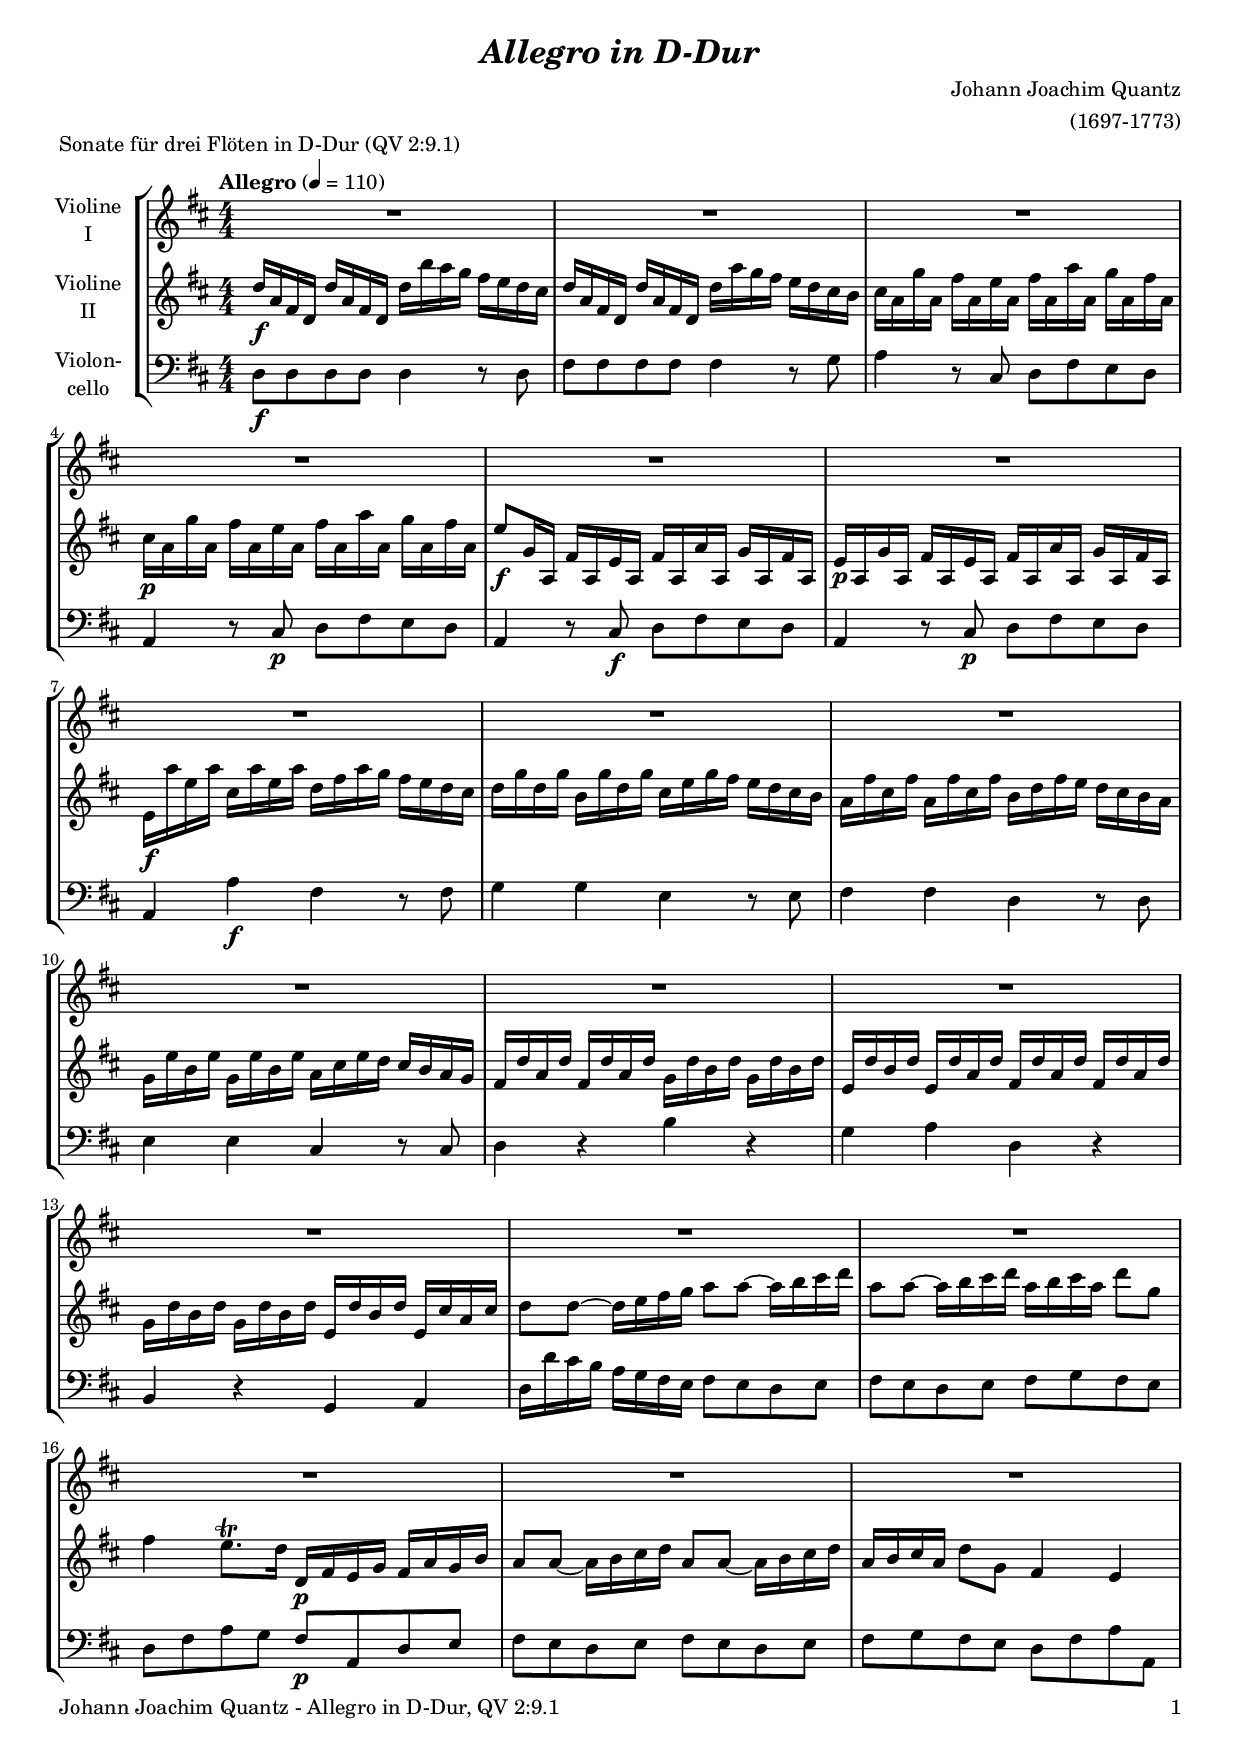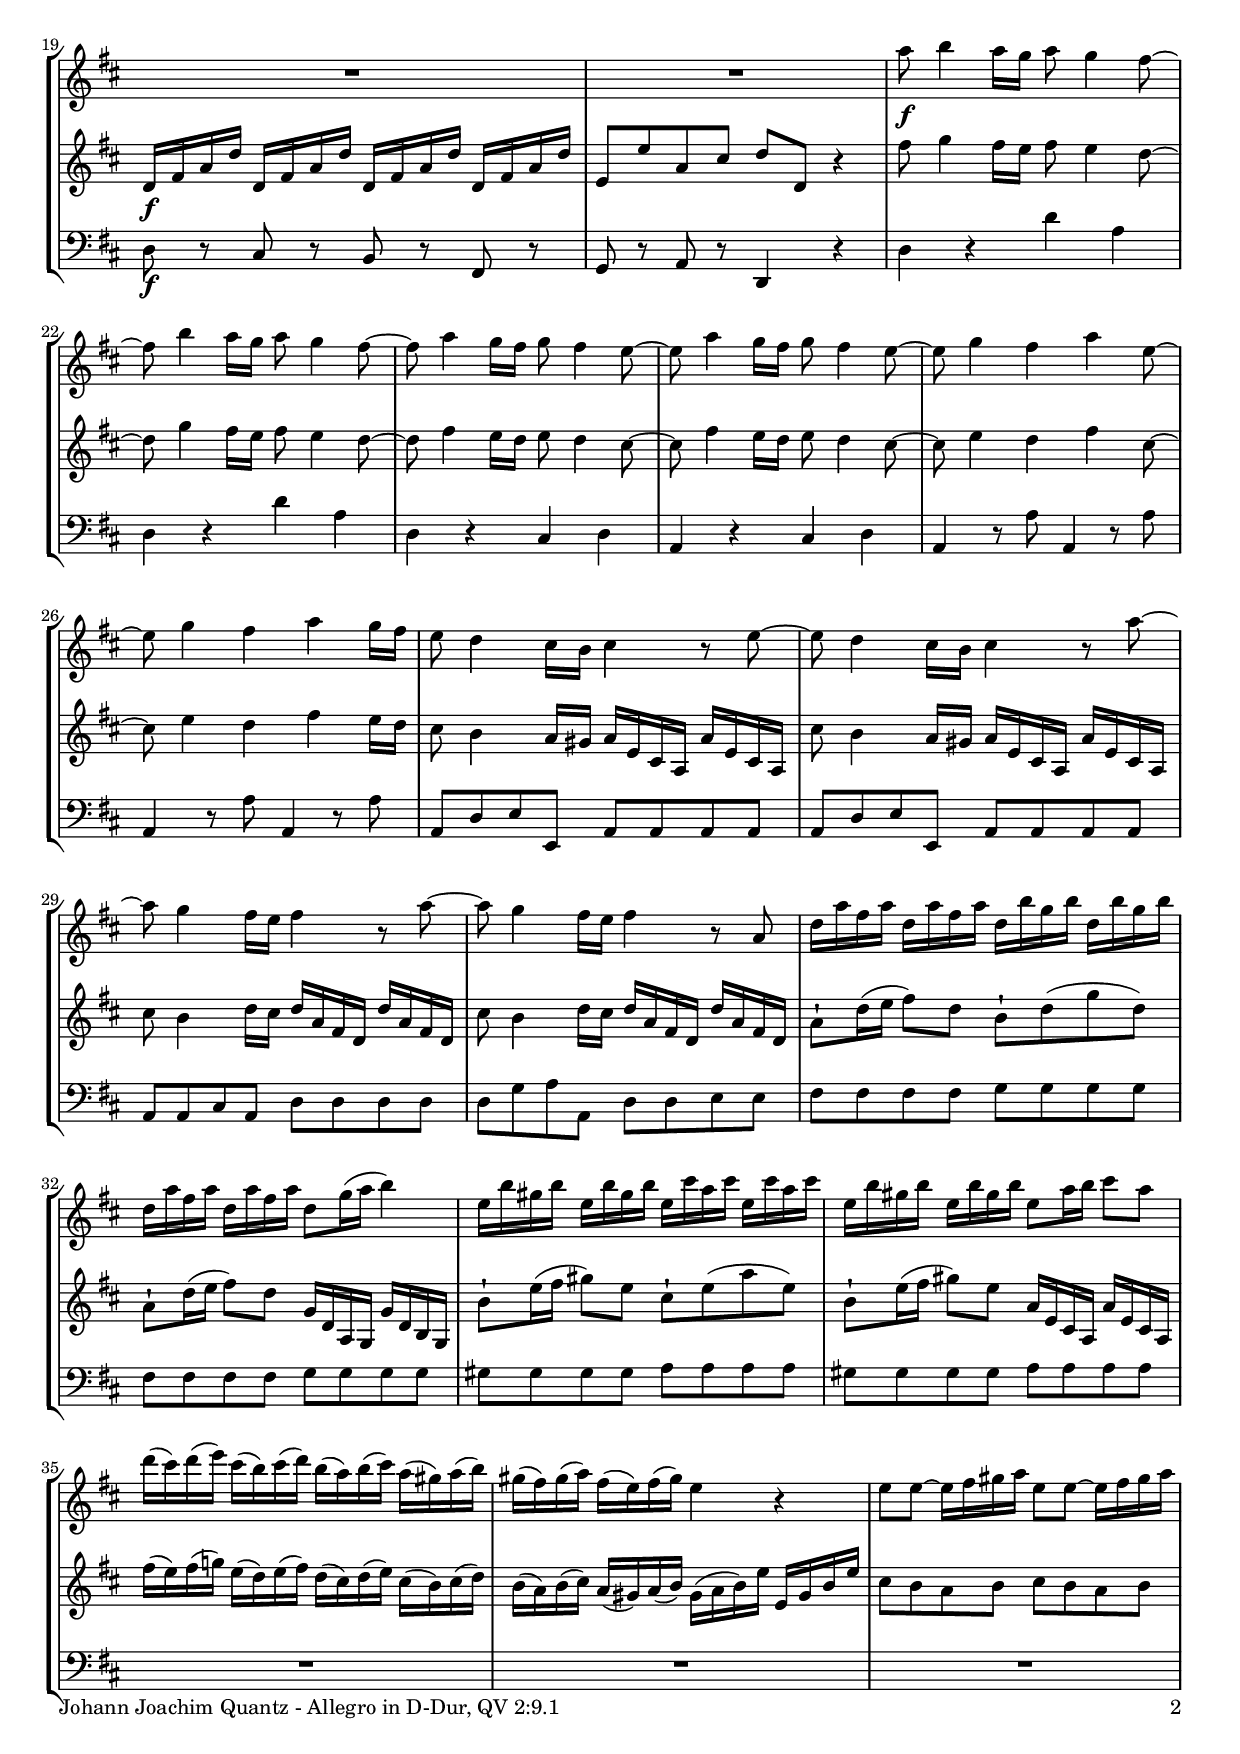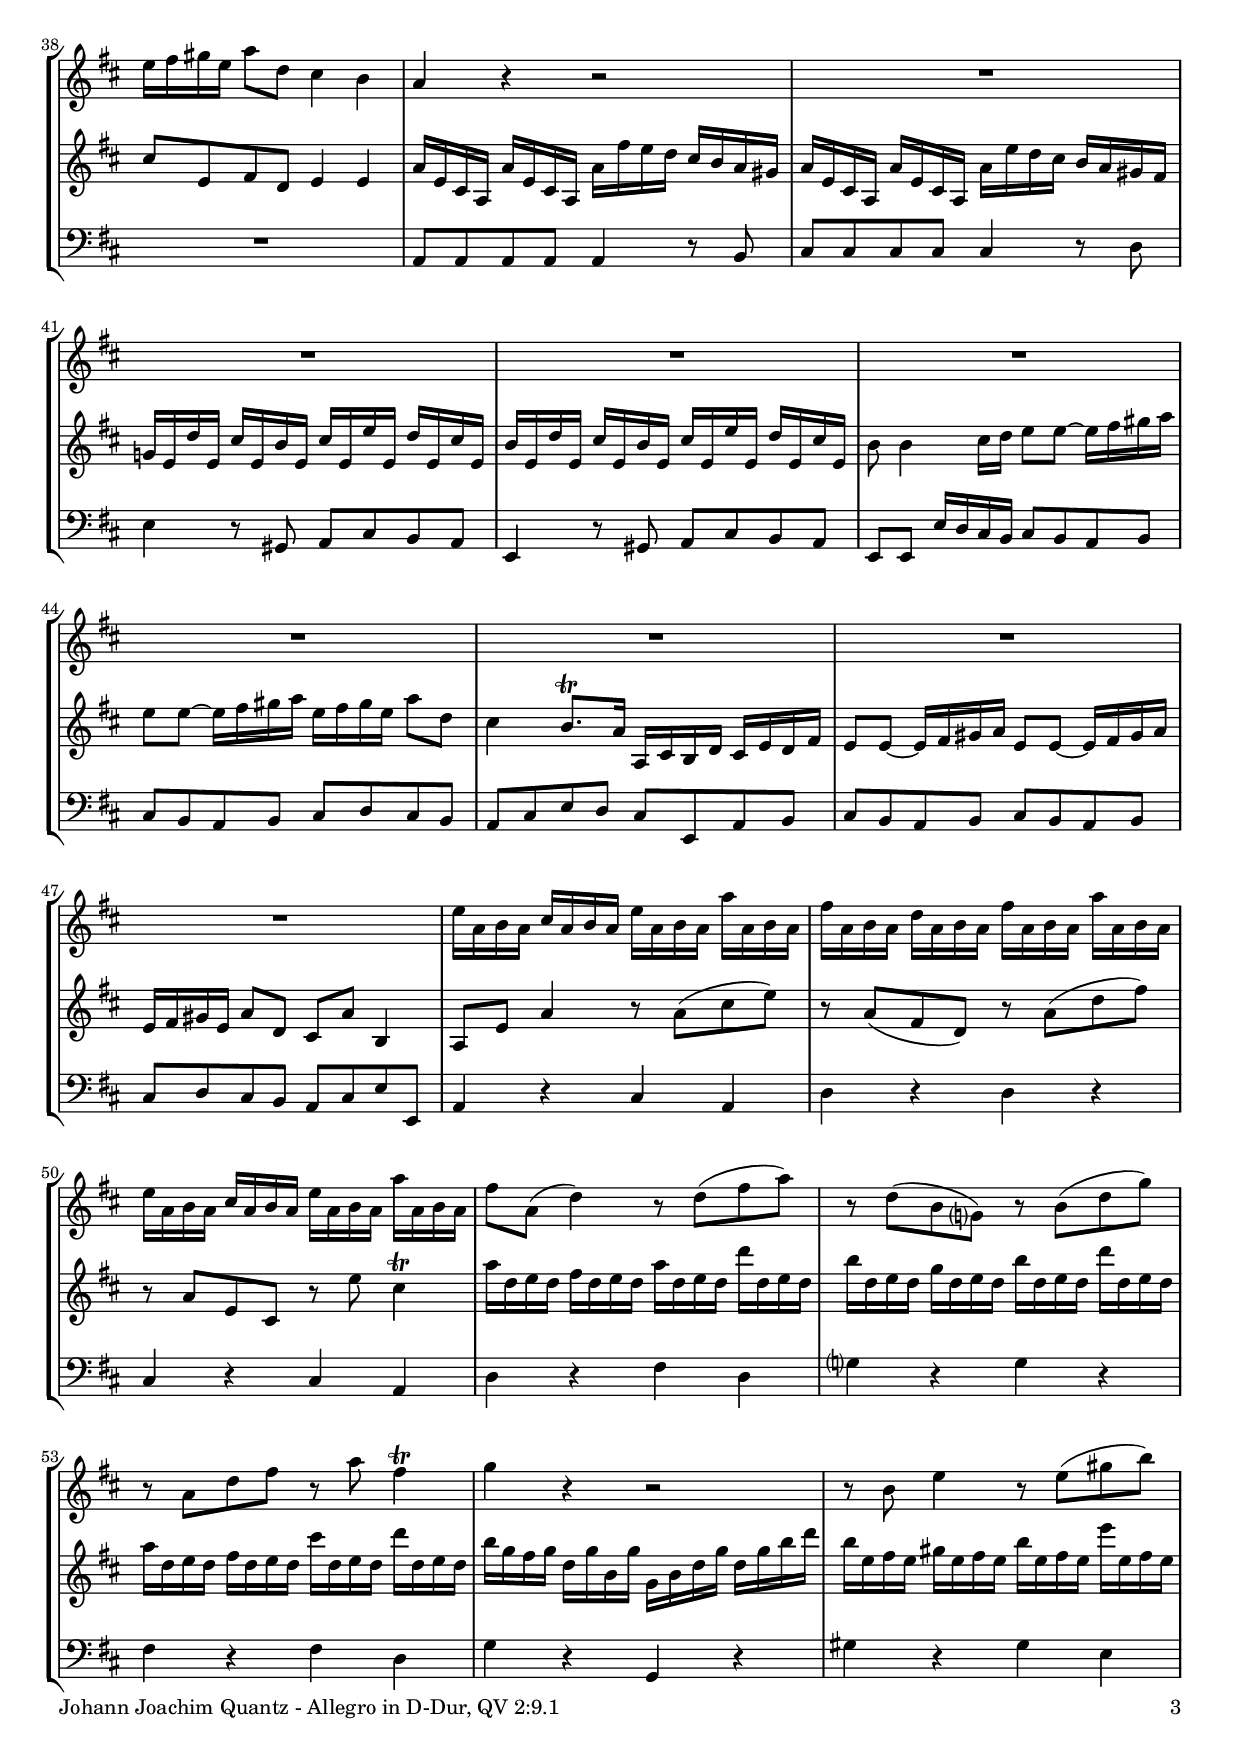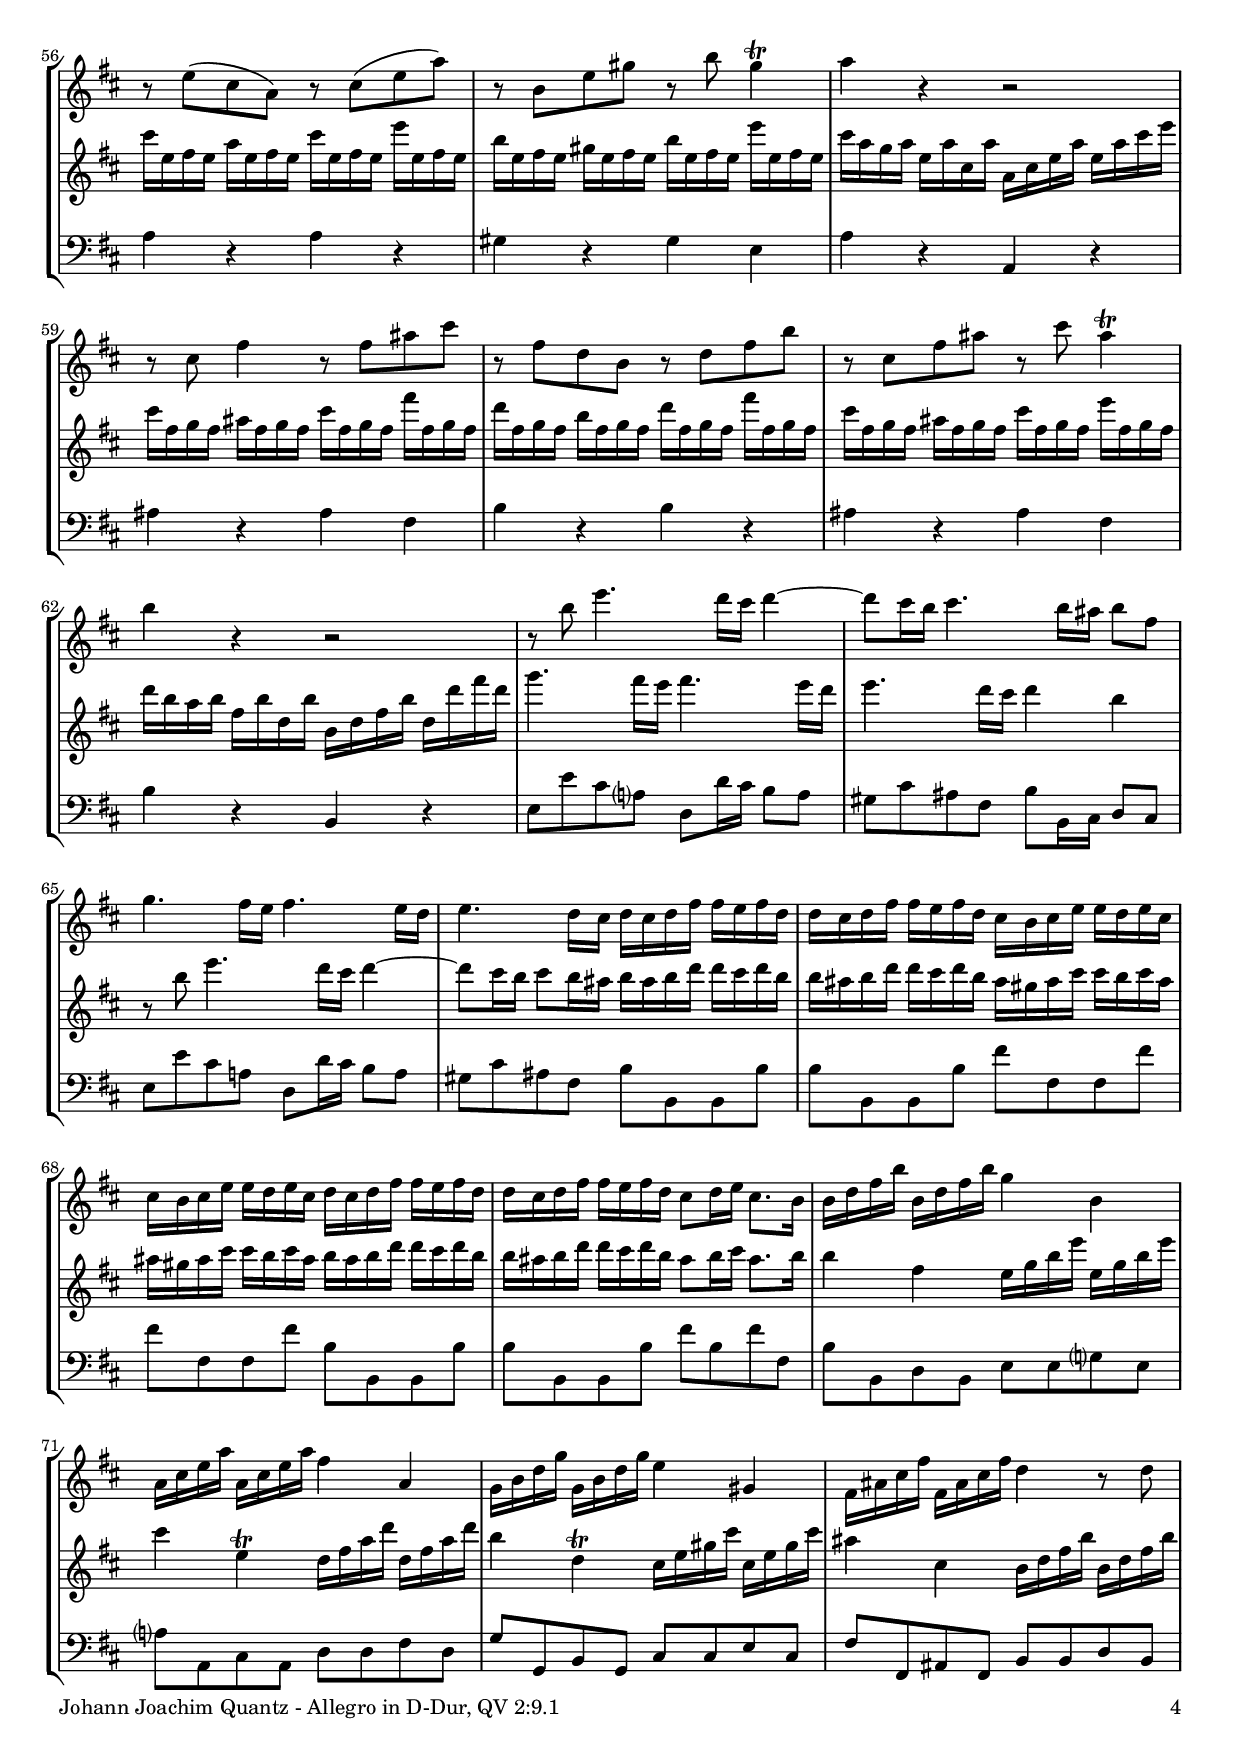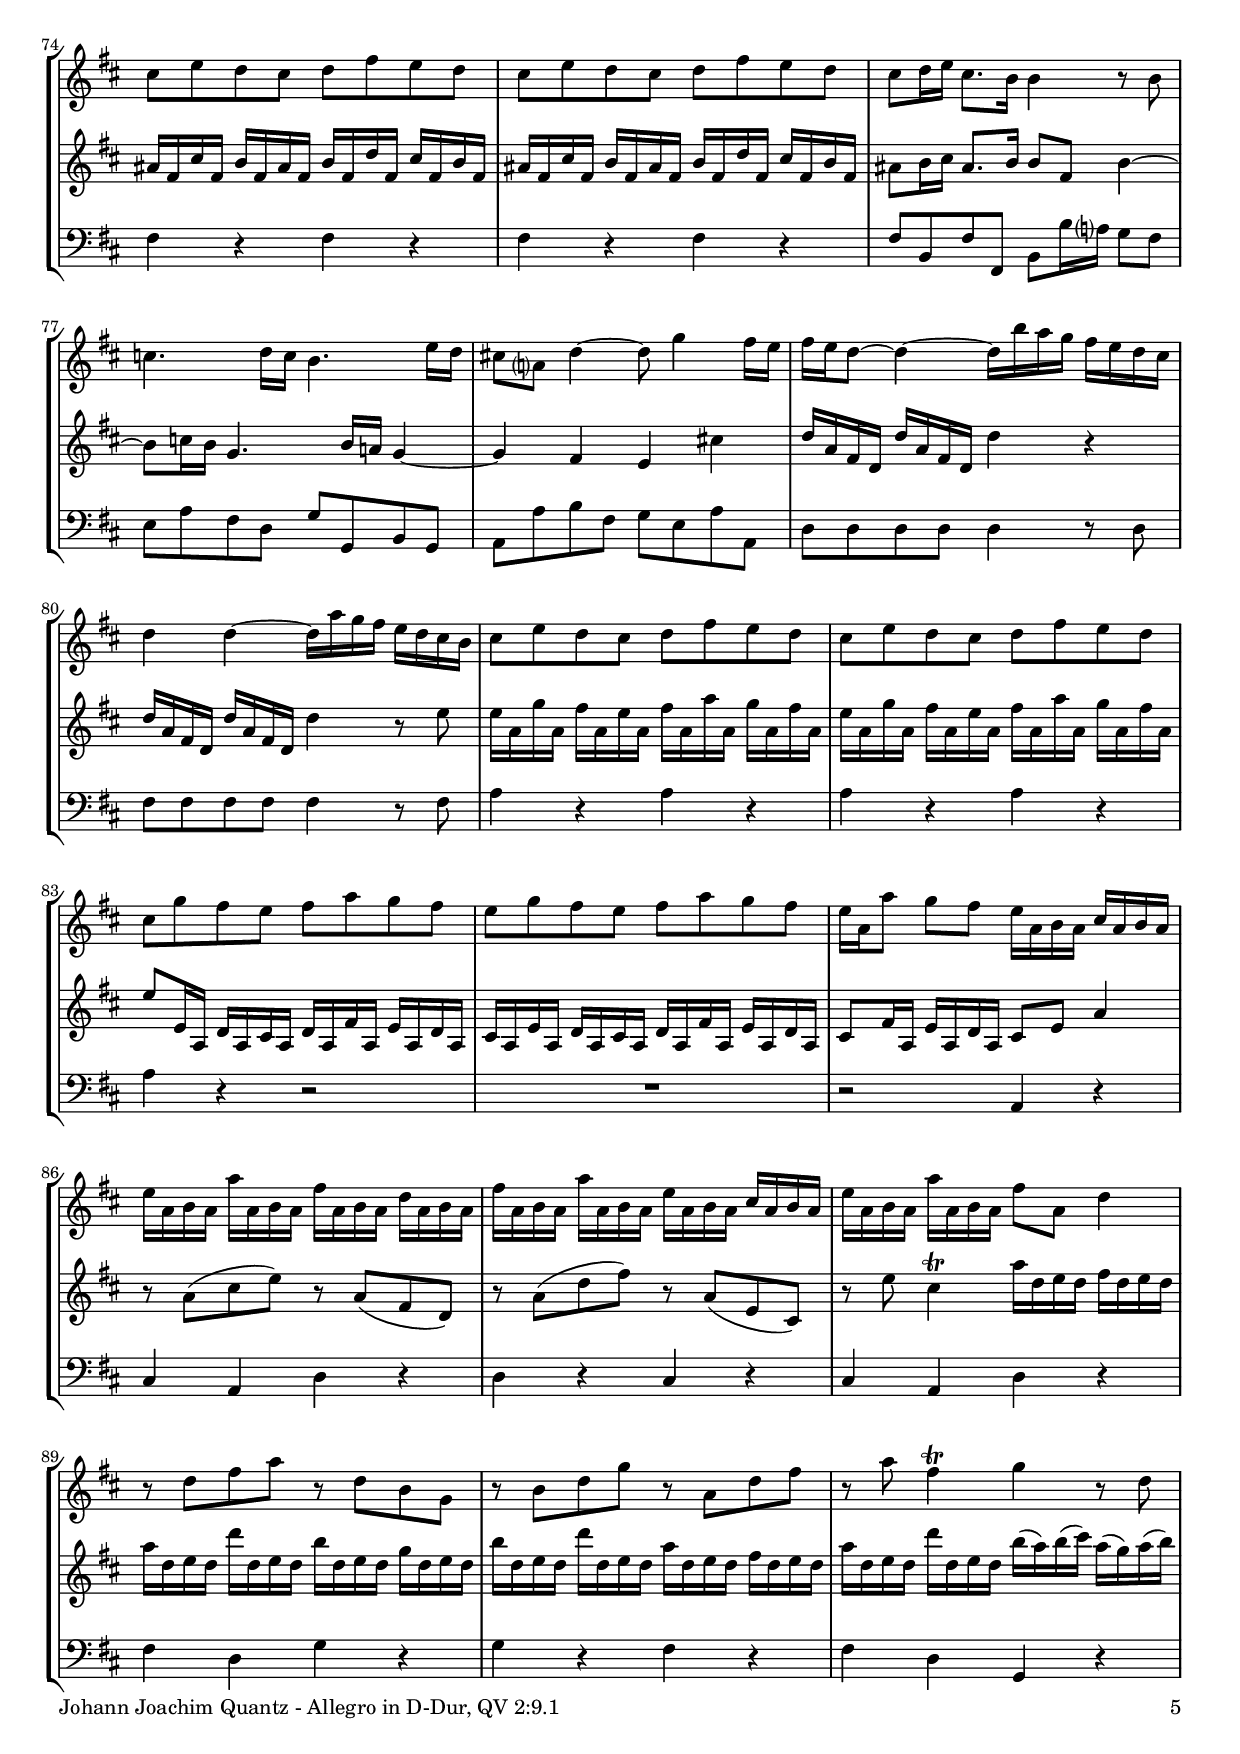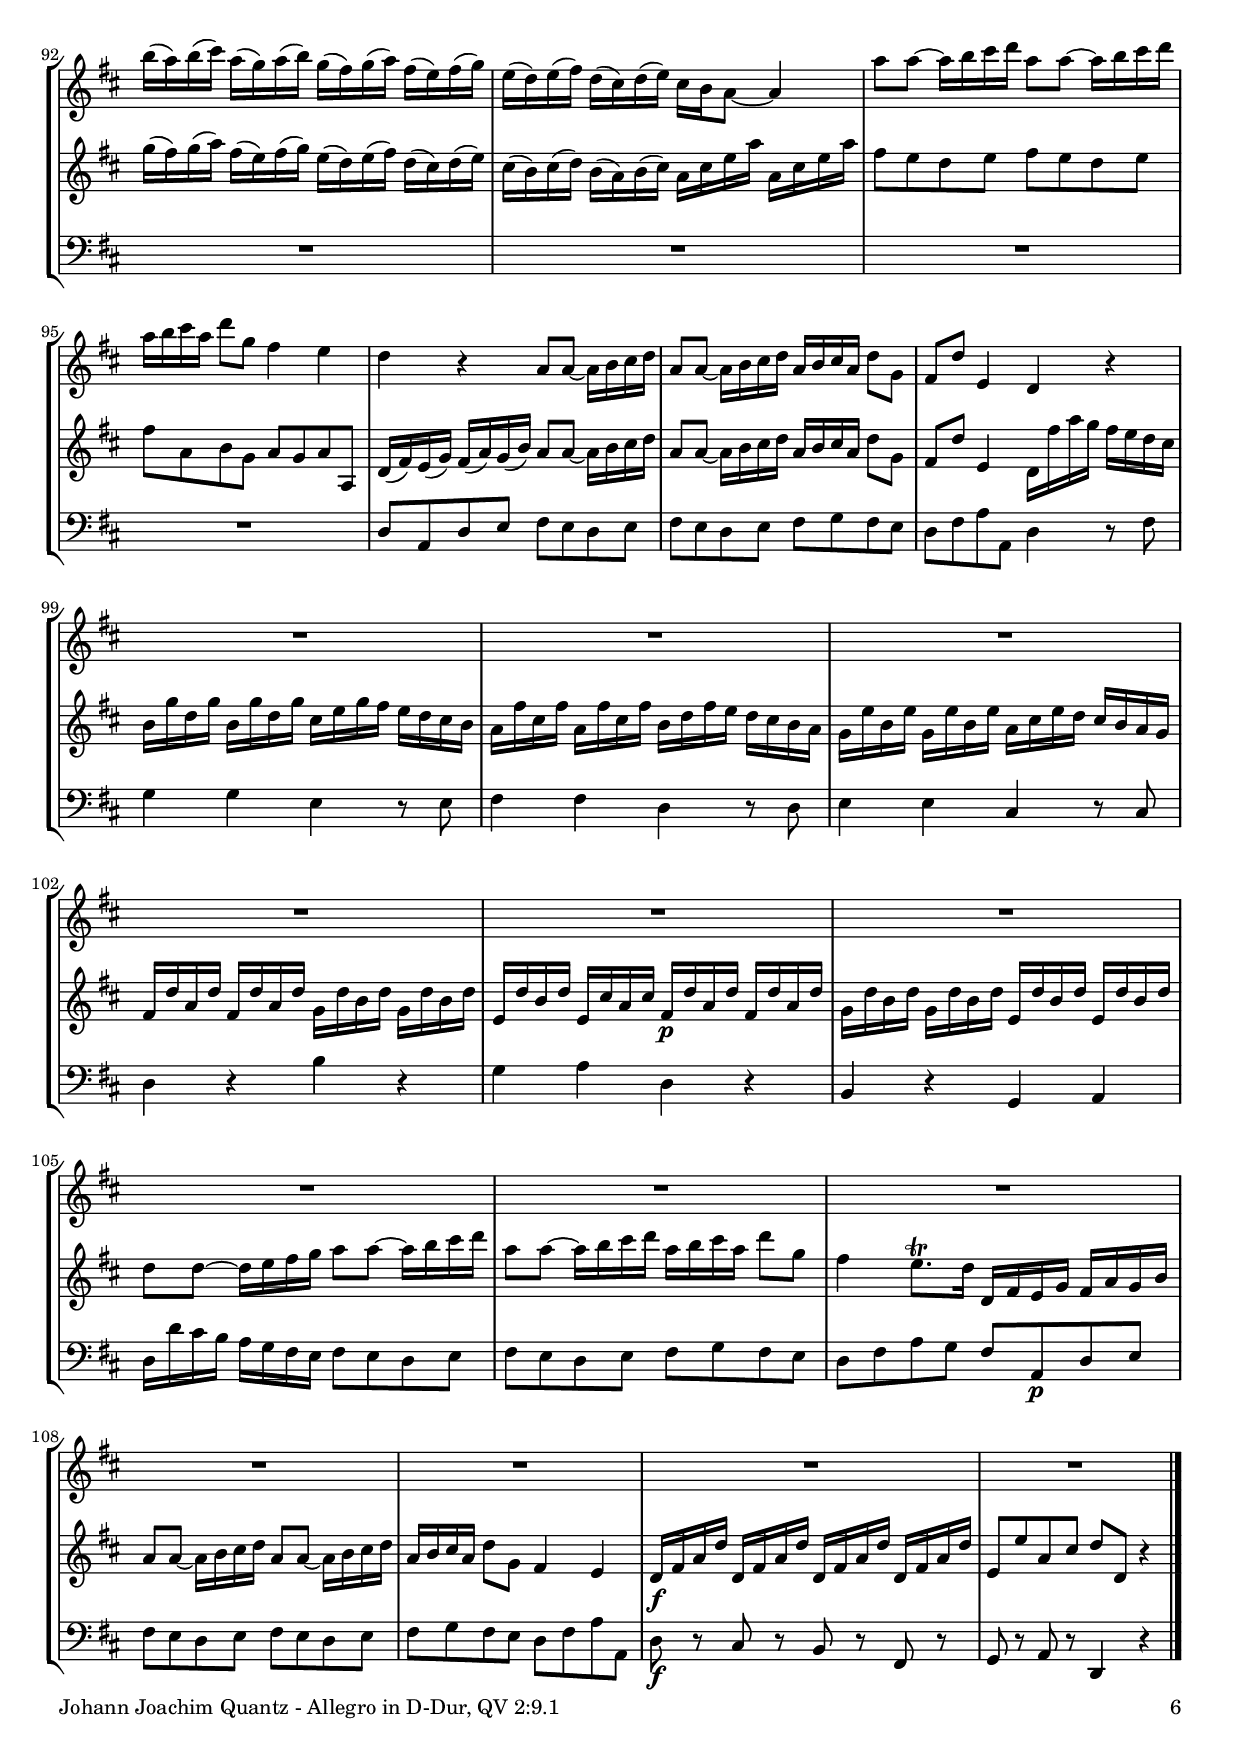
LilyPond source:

\version "2.24.1"
\include "deutsch.ly"

#(set-global-staff-size 18)

\header {
  title     = \markup \bold \italic "Allegro in D-Dur"
  composer  = "Johann Joachim Quantz"
  arranger  = "(1697-1773)"
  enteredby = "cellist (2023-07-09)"
  piece     = "Sonate für drei Flöten in D-Dur (QV 2:9.1)"
}

voiceconsts = {
 \key d \major
 \time 4/4
 \clef "treble"
 \compressEmptyMeasures
 \numericTimeSignature
  % Set default beaming for all staves
%  \set Timing.beamExceptions = #'()
%  \set Timing.baseMoment     = #(ly:make-moment 1 4)
%  \set Timing.beatStructure  = #'(1 1 1)
 \tempo "Allegro" 4=110
}

mipz = "pizzicato strings"
mivl = "violin"
mivc = "cello"

va = \relative c''' {
  \voiceconsts

  R1*20
  a8\f h4 a16 g a8 g4 fis8~
  fis h4 a16 g a8 g4 fis8~
  fis a4 g16 fis g8 fis4 e8~
  e a4 g16 fis g8 fis4 e8~

  e g4 fis a e8~
  e g4 fis a g16 fis
  e8 d4 cis16 h cis4 r8 e~
  e d4 cis16 h cis4 r8 a'~
  a g4 fis16 e fis4 r8 a~

  a g4 fis16 e fis4 r8 a,
  d16 a' fis a d, a' fis a d, h' g h d, h' g h
  d, a' fis a d, a' fis a d,8 g16( a h4)

  e,16 h' gis h e, h' gis h e, cis' a cis e, cis' a cis
  e, h' gis h e, h' gis h e,8 a16 h cis8 a

  d16( cis) d( e) cis( h) cis( d) h( a) h( cis) a( gis) a( h)
  gis( fis) gis( a) fis( e) fis( gis) e4 r
  e8 e~ e16 fis gis a e8 e~ e16 fis gis a

  e fis gis e a8 d, cis4 h
  a r r2
  R1*8
  e'16 a, h a cis a h a e' a, h a a' a, h a

  fis' a, h a d a h a fis' a, h a a' a, h a
  e' a, h a cis a h a e' a, h a a' a, h a
  fis'8 a,( d4) r8 d( fis a)
  r d,( h g?) r h( d g)

  r a, d fis r a fis4\trill
  g r r2
  r8 h, e4 r8 e( gis h)
  r e,( cis a) r cis( e a)
  r h, e gis r h gis4\trill
  a r r2

  r8 cis, fis4 r8 fis ais cis
  r fis, d h r d fis h
  r cis, fis ais r cis ais4\trill
  h r r2
  r8 h e4. d16 cis d4~

  d8 cis16 h cis4. h16 ais h8 fis
  g4. fis16 e fis4. e16 d
  e4. d16 cis d cis d fis fis e fis d
  d cis d fis fis e fis d cis h cis e e d e cis

  cis h cis e e d e cis d cis d fis fis e fis d
  d cis d fis fis e fis d cis8 d16 e cis8. h16
  h d fis h h, d fis h g4 h,
  a16 cis e a a, cis e a fis4 a,

  g16 h d g g, h d g e4 gis,
  fis16 ais cis fis fis, ais cis fis d4 r8 d
  cis e d cis d fis e d
  cis e d cis d fis e d

  cis d16 e cis8. h16 h4 r8 h
  c4. d16 c h4. e16 d
  cis!8 a? d4~ d8 g4 fis16 e
  fis e d8~ d4~ d16 h' a g fis e d cis

  d4 d~ d16 a' g fis e d cis h
  cis8 e d cis d fis e d
  cis e d cis d fis e d
  cis g' fis e fis a g fis

  e g fis e fis a g fis
  e16 a, a'8 g fis e16 a, h a cis a h a
  e' a, h a a' a, h a fis' a, h a d a h a

  fis' a, h a a' a, h a e' a, h a cis a h a
  e' a, h a a' a, h a fis'8 a, d4
  r8 d fis a r d, h g
  r h d g r a, d fis

  r a fis4\trill g r8 d
  h'16( a) h( cis) a( g) a( h) g( fis) g( a) fis( e) fis( g)
  e( d) e( fis) d( cis) d( e) cis h a8~ a4

  a'8 a~ a16 h cis d a8 a~ a16 h cis d
  a h cis a d8 g, fis4 e
  d r a8 a~ a16 h cis d
  a8 a~ a16 h cis d a h cis a d8 g,

  fis d' e,4 d r
  R1*13 \bar "|."
}

vb = \relative c'' {
  \voiceconsts

  d16\f a fis d d' a fis d d' h' a g fis e d cis
  d a fis d d' a fis d d' a' g fis e d cis h
  cis a g' a, fis' a, e' a, fis' a, a' a, g' a, fis' a,

  cis\p a g' a, fis' a, e' a, fis' a, a' a, g' a, fis' a,
  e'8\f g,16 a, fis' a, e' a, fis' a, a' a, g' a, fis' a,
  e'\p a, g' a, fis' a, e' a, fis' a, a' a, g' a, fis' a,

  e'\f a' e a cis, a' e a d, fis a g fis e d cis
  d g d g h, g' d g cis, e g fis e d cis h
  a fis' cis fis a, fis' cis fis h, d fis e d cis h a

  g e' h e g, e' h e a, cis e d cis h a g
  fis d' a d fis, d' a d g, d' h d g, d' h d
  e, d' h d e, d' a d fis, d' a d fis, d' a d

  g, d' h d g, d' h d e, d' h d e, cis' a cis
  d8 d~ d16 e fis g a8 a~ a16 h cis d
  a8 a~ a16 h cis d a h cis a d8 g,

  fis4 e8.\trill d16 d,\p fis e g fis a g h
  a8 a~ a16 h cis d a8 a~ a16 h cis d
  a h cis a d8 g, fis4 e
  d16\f fis a d d, fis a d d, fis a d d, fis a d

  e,8 e' a, cis d d, r4
  fis'8 g4 fis16 e fis8 e4 d8~
  d g4 fis16 e fis8 e4 d8~
  d fis4 e16 d e8 d4 cis8~
  cis fis4 e16 d e8 d4 cis8~

  cis e4 d fis cis8~
  cis e4 d fis e16 d
  cis8 h4 a16 gis a e cis a a' e cis a
  cis'8 h4 a16 gis a e cis a a' e cis a

  cis'8 h4 d16 cis d a fis d d' a fis d
  cis'8 h4 d16 cis d a fis d d' a fis d
  a'8-! d16( e fis8) d h[-! d( g d)]
  a-! d16( e fis8) d g,16 d a g g' d h g

  h'8-! e16( fis gis8) e cis[-! e( a e)]
  h-! e16( fis gis8) e a,16 e cis a a' e cis a
  fis''( e) fis( g!) e( d) e( fis) d( cis) d( e) cis( h) cis( d)

  h( a) h( cis) a( gis) a( h) gis( a h) e e, gis h e
  cis8 h a h cis h a h
  cis e, fis d e4 e
  a16 e cis a a' e cis a a' fis' e d cis h a gis

  a e cis a a' e cis a a' e' d cis h a gis fis
  g! e d' e, cis' e, h' e, cis' e, e' e, d' e, cis' e,
  h' e, d' e, cis' e, h' e, cis' e, e' e, d' e, cis' e,

  h'8 h4 cis16 d e8 e~ e16 fis gis a
  e8 e~ e16 fis gis a e fis gis e a8 d,
  cis4 h8.\trill a16 a, cis h d cis e d fis

  e8 e~ e16 fis gis a e8 e~ e16 fis gis a
  e fis gis e a8 d, cis a' h,4
  a8 e' a4 r8 a( cis e)
  r a,( fis d) r a'( d fis)

  r a, e cis r e' cis4\trill
  a'16 d, e d fis d e d a' d, e d d' d, e d
  h' d, e d g d e d h' d, e d d' d, e d

  a' d, e d fis d e d cis' d, e d d' d, e d
  h' g fis g d g h, g' g, h d g d g h d
  h e, fis e gis e fis e h' e, fis e e' e, fis e

  cis' e, fis e a e fis e cis' e, fis e e' e, fis e
  h' e, fis e gis e fis e h' e, fis e e' e, fis e
  cis' a g a e a cis, a' a, cis e a e a cis e

  cis fis, g fis ais fis g fis cis' fis, g fis fis' fis, g fis
  d' fis, g fis h fis g fis d' fis, g fis fis' fis, g fis
  cis' fis, g fis ais fis g fis cis' fis, g fis e' fis, g fis

  d' h a h fis h d, h' h, d fis h d, d' fis d
  g4. fis16 e fis4. e16 d
  e4. d16 cis d4 h
  r8 h e4. d16 cis d4~

  d8 cis16 h cis8 h16 ais h ais h d d cis d h
  h ais h d d cis d h ais gis ais cis cis h cis ais

  ais gis ais cis cis h cis ais h ais h d d cis d h
  h ais h d d cis d h ais8 h16 cis ais8. h16
  h4 fis e16 g h e e, g h e

  cis4 e,\trill d16 fis a d d, fis a d
  h4 d,\trill cis16 e gis cis cis, e gis cis
  ais4 cis, h16 d fis h h, d fis h

  ais, fis cis' fis, h fis ais fis h fis d' fis, cis' fis, h fis
  ais fis cis' fis, h fis ais fis h fis d' fis, cis' fis, h fis
  ais8 h16 cis ais8. h16 h8 fis h4~
  h8 c16 h g4. h16 a! g4~

  g fis e cis'!
  d16 a fis d d' a fis d d'4 r
  d16 a fis d d' a fis d d'4 r8 e
  e16 a, g' a, fis' a, e' a, fis' a, a' a, g' a, fis' a,

  e' a, g' a, fis' a, e' a, fis' a, a' a, g' a, fis' a,
  e'8 e,16 a, d a cis a d a fis' a, e' a, d a
  cis a e' a, d a cis a d a fis' a, e' a, d a

  cis8 fis16 a, e' a, d a cis8 e a4
  r8 a( cis e) r a,( fis d)
  r a'( d fis) r a,( e cis)
  r e' cis4\trill a'16 d, e d fis d e d

  a' d, e d d' d, e d h' d, e d g d e d
  h' d, e d d' d, e d a' d, e d fis d e d
  a' d, e d d' d, e d h'( a) h( cis) a( g) a( h)

  g( fis) g( a) fis( e) fis( g) e( d) e( fis) d( cis) d( e)
  cis( h) cis( d) h( a) h( cis) a cis e a a, cis e a
  fis8 e d e fis e d e
  fis a, h g a g a a,

  d16( fis) e( g) fis( a) g( h) a8 a~ a16 h cis d
  a8 a~ a16 h cis d a h cis a d8 g,
  fis d' e,4 d16 fis' a g fis e d cis

  h g' d g h, g' d g cis, e g fis e d cis h
  a fis' cis fis a, fis' cis fis h, d fis e d cis h a
  g e' h e g, e' h e a, cis e d cis h a g

  fis d' a d fis, d' a d g, d' h d g, d' h d
  e, d' h d e, cis' a cis fis,\p d' a d fis, d' a d
  g, d' h d g, d' h d e, d' h d e, d' h d

  d8 d~ d16 e fis g a8 a~ a16 h cis d
  a8 a~ a16 h cis d a h cis a d8 g,
  fis4 e8.\trill d16 d, fis e g fis a g h

  a8 a~ a16 h cis d a8 a~ a16 h cis d
  a h cis a d8 g, fis4 e
  d16\f fis a d d, fis a d d, fis a d d, fis a d
  e,8 e' a, cis d d, r4 \bar "|."
}

vc = \relative c {
  \voiceconsts
  \clef "bass"

  d8\f d d d d4 r8 d
  fis fis fis fis fis4 r8 g
  a4 r8 cis, d fis e d
  a4 r8 cis\p d fis e d
  a4 r8 cis\f d fis e d

  a4 r8 cis\p d fis e d
  a4 a'\f fis r8 fis
  g4 g e r8 e
  fis4 fis d r8 d
  e4 e cis r8 cis
  d4 r h' r
  g a d, r

  h r g a
  d16 d' cis h a g fis e fis8 e d e
  fis e d e fis g fis e
  d fis a g fis\p a, d e
  fis e d e fis e d e

  fis g fis e d fis a a,
  d\f r cis r h r fis r
  g r a r d,4 r
  d' r d' a
  d, r d' a
  d, r cis d

  a r cis d
  a r8 a' a,4 r8 a'
  a,4 r8 a' a,4 r8 a'
  a, d e e, a a a a
  a d e e, a a a a
  a a cis a d d d d

  d g a a, d d e e
  fis fis fis fis g g g g
  fis fis fis fis g g g g
  gis gis gis gis a a a a
  gis gis gis gis a a a a
  R1*4

  a,8 a a a a4 r8 h
  cis cis cis cis cis4 r8 d
  e4 r8 gis, a cis h a
  e4 r8 gis a cis h a
  e e e'16 d cis h cis8 h a h

  cis h a h cis d cis h
  a cis e d cis e, a h
  cis h a h cis h a h
  cis d cis h a cis e e,
  a4 r cis a
  d r d r

  cis r cis a
  d r fis d
  g? r g r
  fis r fis d
  g r g, r
  gis' r gis e
  a r a r
  gis r gis e
  a r a, r

  ais' r ais fis
  h r h r
  ais r ais fis
  h r h, r
  e8 e' cis a? d, d'16 cis h8 a

  gis cis ais fis h h,16 cis d8 cis
  e e' cis a! d, d'16 cis h8 a
  gis cis ais fis h h, h h'
  h h, h h' fis' fis, fis fis'

  fis fis, fis fis' h, h, h h'
  h h, h h' fis' h, fis' fis,
  h h, d h e e g? e
  a? a, cis a d d fis d
  g g, h g cis cis e cis

  fis fis, ais fis h h d h
  fis'4 r fis r
  fis r fis r
  fis8 h, fis' fis, h h'16 a? g8 fis
  e a fis d g g, h g

  a a' h fis g e a a,
  d d d d d4 r8 d
  fis fis fis fis fis4 r8 fis
  a4 r a r
  a r a r
  a r r2
  R1

  r2 a,4 r
  cis a d r
  d r cis r
  cis a d r
  fis d g r
  g r fis r
  fis d g, r
  R1*4

  d'8 a d e fis e d e
  fis e d e fis g fis e
  d fis a a, d4 r8 fis
  g4 g e r8 e
  fis4 fis d r8 d
  e4 e cis r8 cis

  d4 r h' r
  g a d, r
  h r g a
  d16 d' cis h a g fis e fis8 e d e
  fis e d e fis g fis e

  d fis a g fis a,\p d e
  fis e d e fis e d e
  fis g fis e d fis a a,
  d\f r cis r h r fis r
  g r a r d,4 r \bar "|."
}


music = \new StaffGroup <<
      \new Staff {
        \set Staff.midiInstrument = \mivl
        \set Staff.instrumentName = \markup \center-column { "Violine" "I" }
        \transpose d d { \va }
      }

      \new Staff {
        \set Staff.midiInstrument = \mivl
        \set Staff.instrumentName = \markup \center-column { "Violine" "II" }
        \transpose d d { \vb }
      }

      \new Staff {
        \set Staff.midiInstrument = \mivc
        \set Staff.instrumentName = \markup \center-column { "Violon-" "cello" }
        \transpose d d { \vc }
      }      
>>

\book {
   \paper {
    print-page-number = ##t
    print-first-page-number = ##t
    ragged-last-bottom = ##f
    oddHeaderMarkup = \markup \null
    evenHeaderMarkup = \markup \null
    oddFooterMarkup = \markup {
      \fill-line {
        \if \should-print-page-number
        "Johann Joachim Quantz - Allegro in D-Dur, QV 2:9.1" \fromproperty #'page:page-number-string
      }
    }
    evenFooterMarkup = \oddFooterMarkup
  } \score {
    \music
    \layout {}
  }

  \score {
    \unfoldRepeats \music

    \midi {
      \context {
        \Score
      }
    }
  }
}
